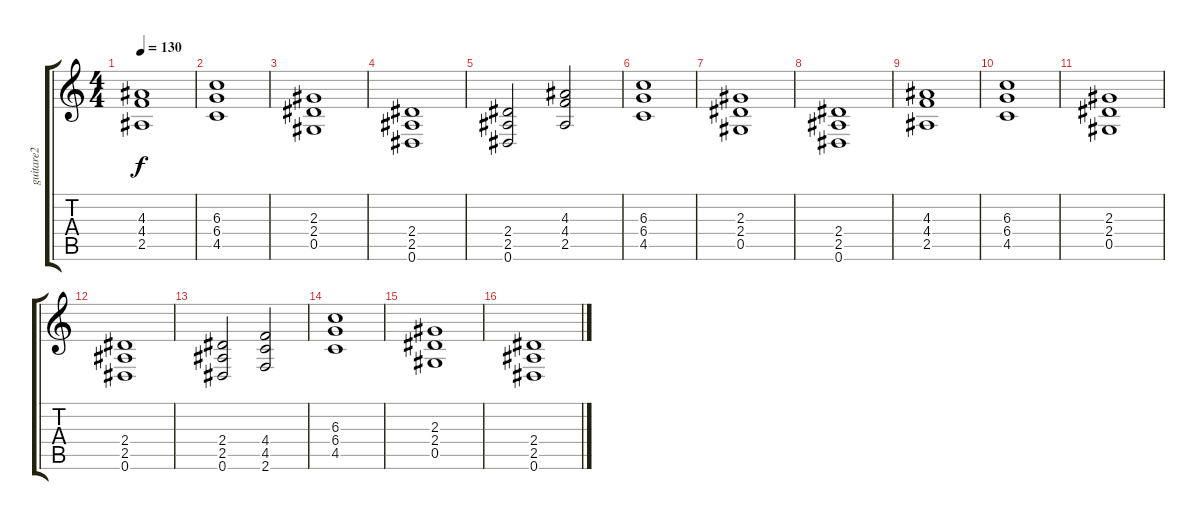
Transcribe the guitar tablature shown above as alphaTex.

\track ("guitare2" "guitare2") {instrument overdrivenguitar}
\staff {score tabs}
\tuning (Eb4 Bb3 Gb3 Db3 Ab2 Eb2) {hide}
\ts (4 4)
\tempo 130
\clef g2
\ks c
(4.3 4.4 2.5).1{dy f} |
(6.3 6.4 4.5).1 |
(2.3 2.4 0.5).1 |
(2.4 2.5 0.6).1 |
(2.4 2.5 0.6).2 (4.3 4.4 2.5).2 |
(6.3 6.4 4.5).1 |
(2.3 2.4 0.5).1 |
(2.4 2.5 0.6).1 |
(4.3 4.4 2.5).1 |
(6.3 6.4 4.5).1 |
(2.3 2.4 0.5).1 |
(2.4 2.5 0.6).1 |
(2.4 2.5 0.6).2 (4.4 4.5 2.6).2 |
(6.3 6.4 4.5).1 |
(2.3 2.4 0.5).1 |
(2.4 2.5 0.6).1
